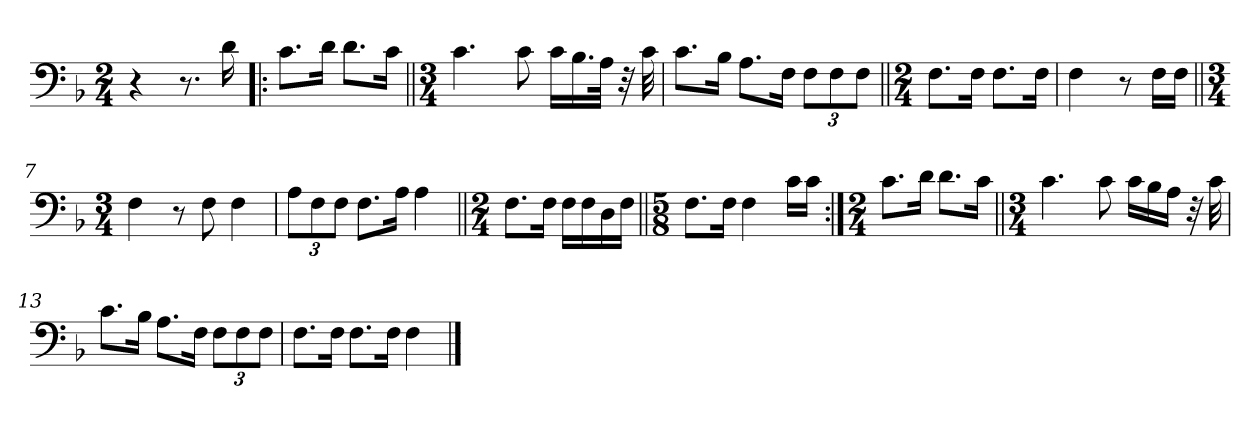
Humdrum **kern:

**kern
*part1
*staff1
*clefF4
*k[b-]
*M2/4
=1
4r
8.r
16d\
=2!|:
8.c\L
16d\Jk
8.d\L
16c\Jk
=3||
*M3/4
4.c\
8c\
16c\LL
16.B-\
32A\JJk
32r
32c\
=4
8.c\L
16B-\Jk
8.A\L
16F\Jk
12F\L
12F\
12F\J
=5||
*M2/4
8.F\L
16F\Jk
8.F\L
16F\Jk
=6
4F\
8r
16F\LL
16F\JJ
=7||
*M3/4
4F\
8r
8F\
4F\
=8
12A\L
12F\
12F\J
8.F\L
16A\Jk
4A\
=9||
*M2/4
8.F\L
16F\Jk
16F\LL
16F\
16D\
16F\JJ
=10||
*M5/8
8.F\L
16F\Jk
4F\
16c\LL
16c\JJ
=11:|!
*M2/4
8.c\L
16d\Jk
8.d\L
16c\Jk
=12||
*M3/4
4.c\
8c\
16c\LL
16B-\
16A\JJ
32r
32c\
=13
8.c\L
16B-\Jk
8.A\L
16F\Jk
12F\L
12F\
12F\J
=14
8.F\L
16F\Jk
8.F\L
16F\Jk
4F\
==
*-
